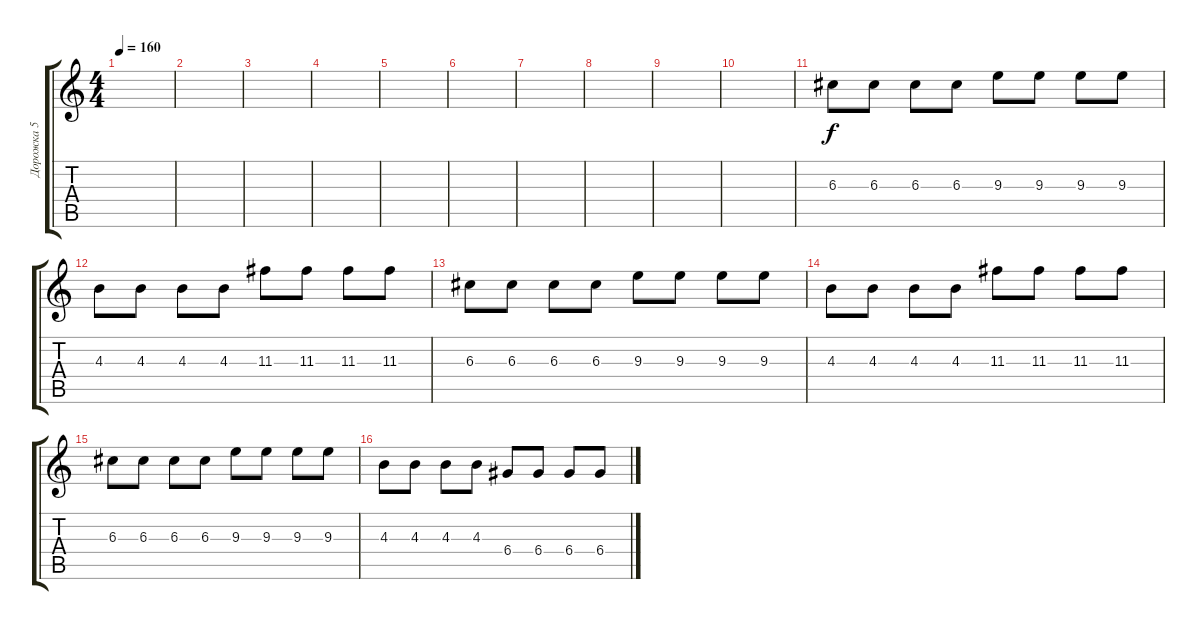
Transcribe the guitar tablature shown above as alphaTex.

\track ("Дорожка 5" "Дорожка 5") {instrument distortionguitar}
\staff {score tabs}
\tuning (E4 B3 G3 D3 A2 E2) {hide}
\ts (4 4)
\tempo 160
\clef g2
\ks c
|
|
|
|
|
|
|
|
|
|
6.3.8 6.3.8 6.3.8 6.3.8 9.3.8 9.3.8 9.3.8 9.3.8 |
4.3.8 4.3.8 4.3.8 4.3.8 11.3.8 11.3.8 11.3.8 11.3.8 |
6.3.8 6.3.8 6.3.8 6.3.8 9.3.8 9.3.8 9.3.8 9.3.8 |
4.3.8 4.3.8 4.3.8 4.3.8 11.3.8 11.3.8 11.3.8 11.3.8 |
6.3.8 6.3.8 6.3.8 6.3.8 9.3.8 9.3.8 9.3.8 9.3.8 |
4.3.8 4.3.8 4.3.8 4.3.8 6.4.8 6.4.8 6.4.8 6.4.8
